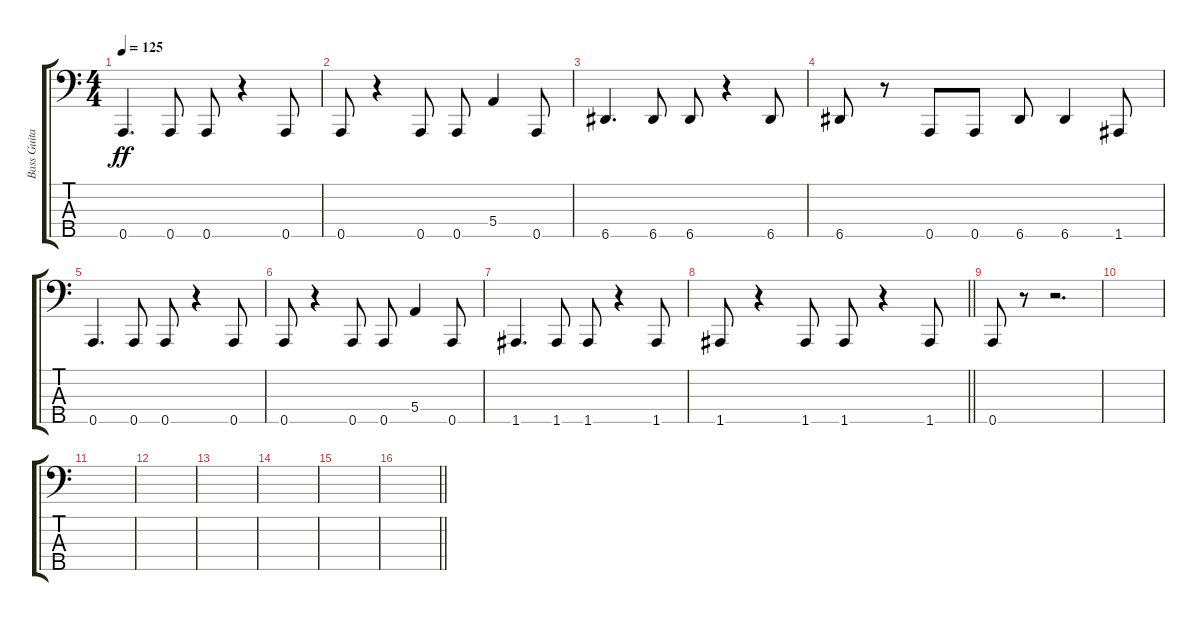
\track ("Bass Guitar" "Bass Guita") {instrument electricbasspick}
\staff {score tabs}
\tuning (G2 D2 A1 E1 A0) {hide}
\ts (4 4)
\tempo 125
\clef f4
\ks c
0.5.4{d dy ff} 0.5.8 0.5.8 r.4 0.5.8 |
0.5.8 r.4 0.5.8 0.5.8 5.4.4 0.5.8 |
6.5.4{d} 6.5.8 6.5.8 r.4 6.5.8 |
6.5.8 r.8 0.5.8 0.5.8 6.5.8 6.5.4 1.5.8 |
0.5.4{d} 0.5.8 0.5.8 r.4 0.5.8 |
0.5.8 r.4 0.5.8 0.5.8 5.4.4 0.5.8 |
1.5.4{d} 1.5.8 1.5.8 r.4 1.5.8 |
\barLineRight lightlight
1.5.8 r.4 1.5.8 1.5.8 r.4 1.5.8 |
0.5.8 r.8 r.2{d} |
|
|
|
|
|
|
\barLineRight lightlight
